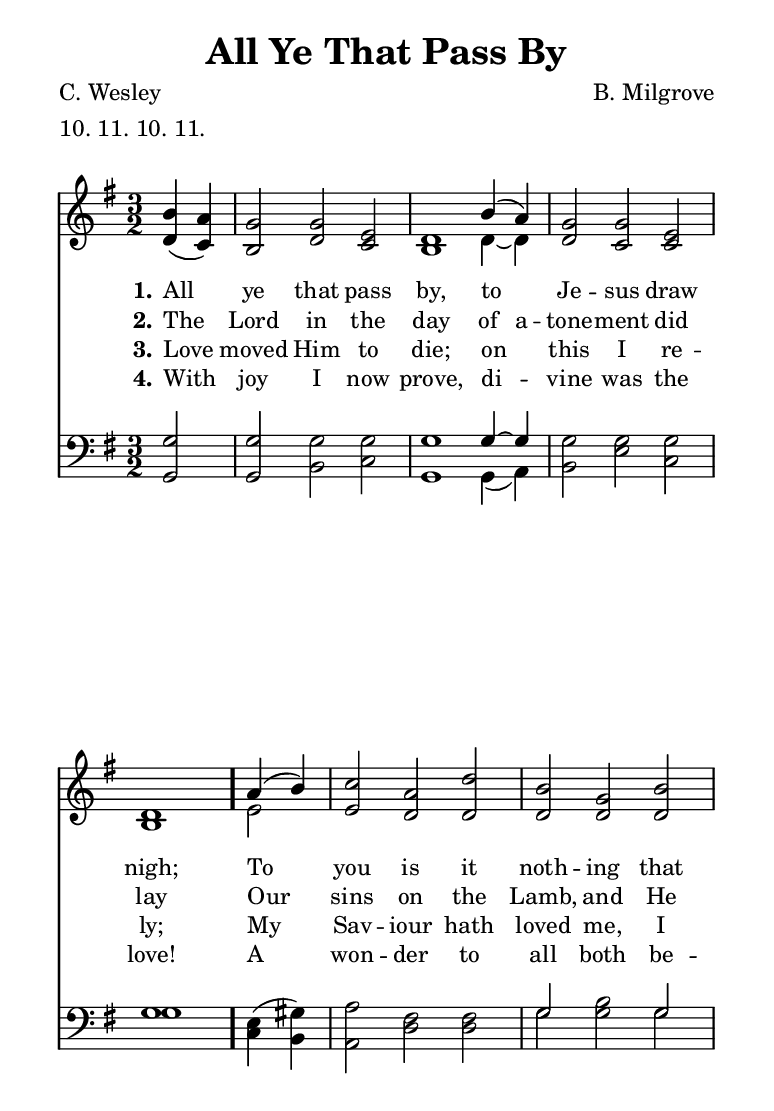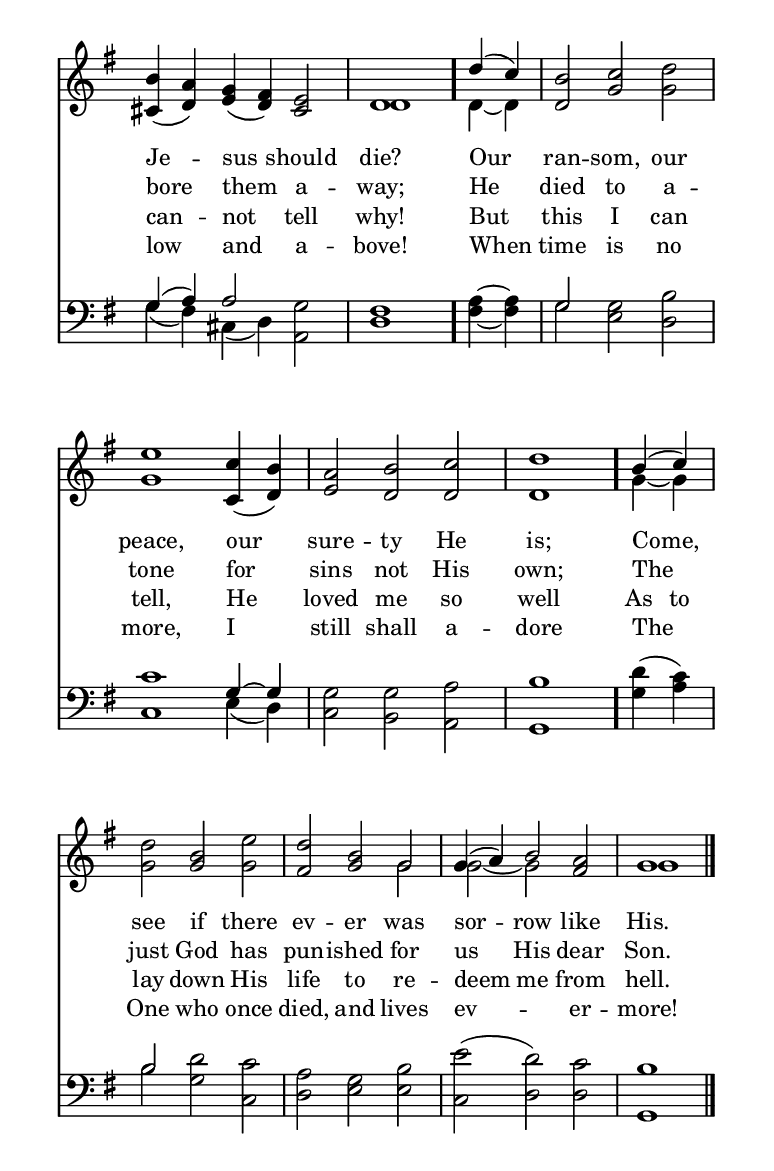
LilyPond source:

\include "common/global.ily"
\paper {
  \include "common/paper.ily"
}

\header{
  %gospel
  hymnnumber = "60"
  title = "All Ye That Pass By"
  tunename = "Harwich"
  meter = "10. 11. 10. 11." % original has extra syllable in each line
  poet = "C. Wesley"
  composer = "B. Milgrove"
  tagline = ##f
}

% for fermata in MIDI
ta = { \tempo 4=140 }
tb = { \tempo 4=70  }

patternAA = { c4 c4 | c2 c2 c2 | c1 }
patternAB = { c2    | c2 c2 c2 | c1 \patternAA }

patternBA = { c4 c4 | c2 c2 c2 | c2 c2 c2 c4( c4) c4( c4) c2 | c1 }
patternBB = { c2    | c2 c2 c2 | c2 c2 c2 c4( c4) c4( c4) c2 | c1 }
patternBC = { c4 c4 | c2 c2 c2 | c2 c2 c2 c4( c4) c2      c2 | c1 }
patternBD = { c4 c4 | c2 c2 c2 | c2 c2 c2 c2      c2      c2 | c1 }

global = {
  \include "common/overrides.ily"
  \override Staff.TimeSignature.style = #'numbered
  \time 3/2
  \override Score.MetronomeMark.transparent = ##t % hide all fermata changes too
  \ta
  \key g \major
  \partial 2
  \autoBeamOff
}

notesSoprano = {
\global
\relative c'' {

  \changePitch \patternAA { b( a) | g g e | d | b'( a) | g g e | d }
  \changePitch \patternBA { a'( b) | c a d | b g b | b( a) g( fis) e | d }
  \changePitch \patternAA { d'( c) | b c d | e | c( b) | a b c | d }
  \changePitch \patternBC { b( c) | d b e | d b g | g( a) b a | g }

  \bar "|."

}
}

notesAlto = {
\global
\relative e' {

  \changePitch \patternAA { d( c) | b d c | b | d ~ d | d c c | b }
  \changePitch \patternBB { e | e d d | d d d | cis( d) e( d) cis | d }
  \changePitch \patternAA { d ~ d | d | g g | g | c,( d) | e d d | d }
  \changePitch \patternBD { g ~ g | g g g | fis g g | g ~ g fis | g }

}
}

notesTenor = {
\global
\relative a {

  \changePitch \patternAB { g | g g g | g | g ~ g | g g g | g }
  \changePitch \patternBC { e( gis) | a fis fis | g b g | g( a) a g | fis }
  \changePitch \patternAA { a ~ a | g g b | c | g ~ g | g g a | b }
  \changePitch \patternBD { d( c) | b d c | a g b | e( d) c | b }

}
}

notesBass = {
\global
\relative f, {

  \changePitch \patternAB { g | g b c | g | g( a) | b e c | g' }
  \changePitch \patternBA { c,( b) | a d d | g g g | g( fis) cis( d) a | d }
  \changePitch \patternAA { fis ~ fis | g e d | c | e( d) c b a | g }
  \changePitch \patternBD { g'( a) | b g c, | d e e | c( d) d | g, }

}
}

wordsA = \lyricmode {
\set stanza = "1."

% original has \bar "." in middles of first and third lines
All ye that pass by, to Je -- sus draw nigh; \bar "." \eogbreak
To you is it noth -- ing that Je -- sus should die? \bar "." \eogbreak
Our ran -- som, our peace, our sure -- ty He is; \bar "." \eogbreak
Come, see if there ev -- er was sor -- row like His. \bar "." \eogbreak

}

wordsB = \lyricmode {
\set stanza = "2."

The Lord in the day { \mon } of a -- { \moff } tone -- ment did lay
Our sins on the Lamb, and He bore them a -- way;
He died to a -- tone for sins not His own;
The just God has pun -- ished for us His dear Son.

}

wordsC = \lyricmode {
\set stanza = "3."

Love moved Him to die; on this I re -- ly;
My Sav -- iour hath loved me, I can -- not tell why!
But this I can tell, He loved me so well
{ \mon } As to { \moff } lay down His life to re -- deem me from hell.

}

wordsD = \lyricmode {
\set stanza = "4."

With joy I now prove, di -- vine was the love!
A won -- der to all both be -- low and a -- bove!
When time is no more, I still shall a -- dore
The One who once died, and lives ev -- _ er -- more!

}

\score {
  \context ChoirStaff <<
    \context Staff = upper <<
      \set Staff.autoBeaming = ##f
      \set ChoirStaff.systemStartDelimiter = #'SystemStartBar
      \set ChoirStaff.printPartCombineTexts = ##f
      \partcombine #'(2 . 11) \notesSoprano \notesAlto
      \context NullVoice = sopranos { \voiceOne << \notesSoprano >> }
      \context Lyrics = one   \lyricsto sopranos \wordsA
      \context Lyrics = two   \lyricsto sopranos \wordsB
      \context Lyrics = three \lyricsto sopranos \wordsC
      \context Lyrics = four  \lyricsto sopranos \wordsD
    >>
    \context Staff = men <<
      \set Staff.autoBeaming = ##f
      \clef bass
      \set ChoirStaff.printPartCombineTexts = ##f
      \partcombine #'(2 . 11) \notesTenor \notesBass
    >>
  >>
  \layout {
    \include "common/layout.ily"
  }
  #(cond ((ly:get-option 'eog-midi-permitted) #{ \midi{
    \include "common/midi.ily"
  } #}))
}

\version "2.19.49"  % necessary for upgrading to future LilyPond versions.

% vi:set et ts=2 sw=2 ai nocindent syntax=lilypond:
